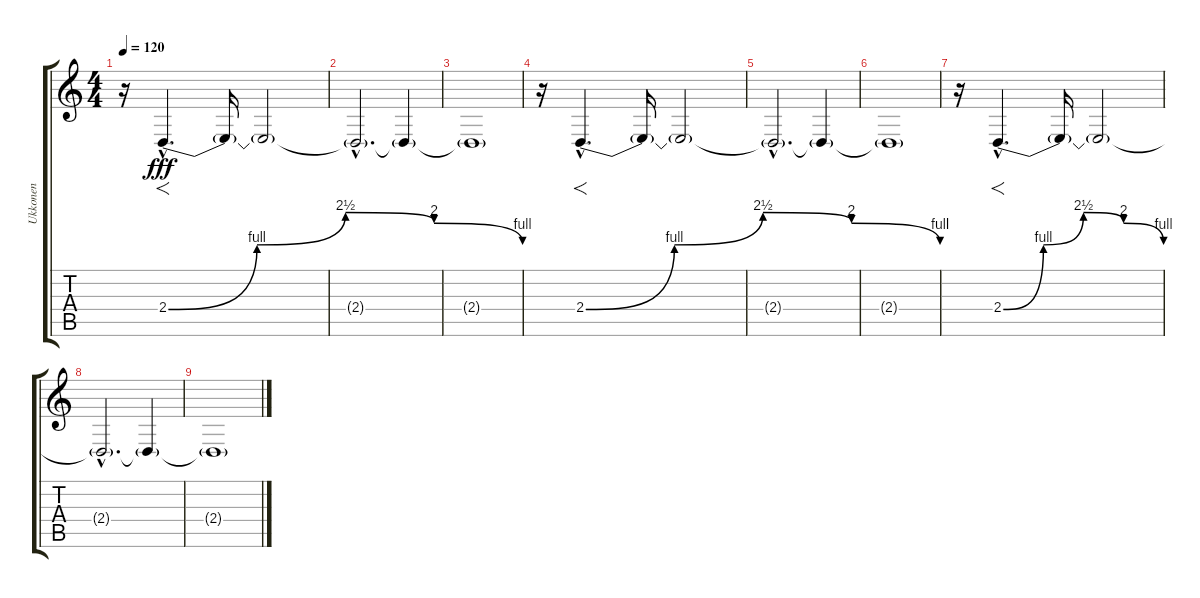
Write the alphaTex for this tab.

\track ("Ukkonen" "Ukkonen") {instrument seashore}
\staff {score tabs}
\tuning (D4 A3 F3 C3 G2 D2) {hide}
\ts (4 4)
\tempo 120
\clef g2
\ks c
r.16{dy fff instrument seashore} 2.4{be (custom 0 0 15 4 30 10 45 8 60 4) hac}.4{f d instrument seashore} 2.4{t}.16{volume 16} 2.4{t}.2 |
2.4{hac t}.2{d} 2.4{t}.4{volume 0} |
2.4{t}.1 |
r.16 2.4{be (custom 0 0 15 4 30 10 45 8 60 4) hac}.4{f d instrument seashore} 2.4{t}.16{volume 16} 2.4{t}.2 |
2.4{hac t}.2{d} 2.4{t}.4{volume 0} |
2.4{t}.1 |
r.16 2.4{be (custom 0 0 15 4 30 10 45 8 60 4) hac}.4{f d instrument seashore} 2.4{t}.16{volume 16} 2.4{t}.2 |
2.4{hac t}.2{d} 2.4{t}.4{volume 0} |
2.4{t}.1
